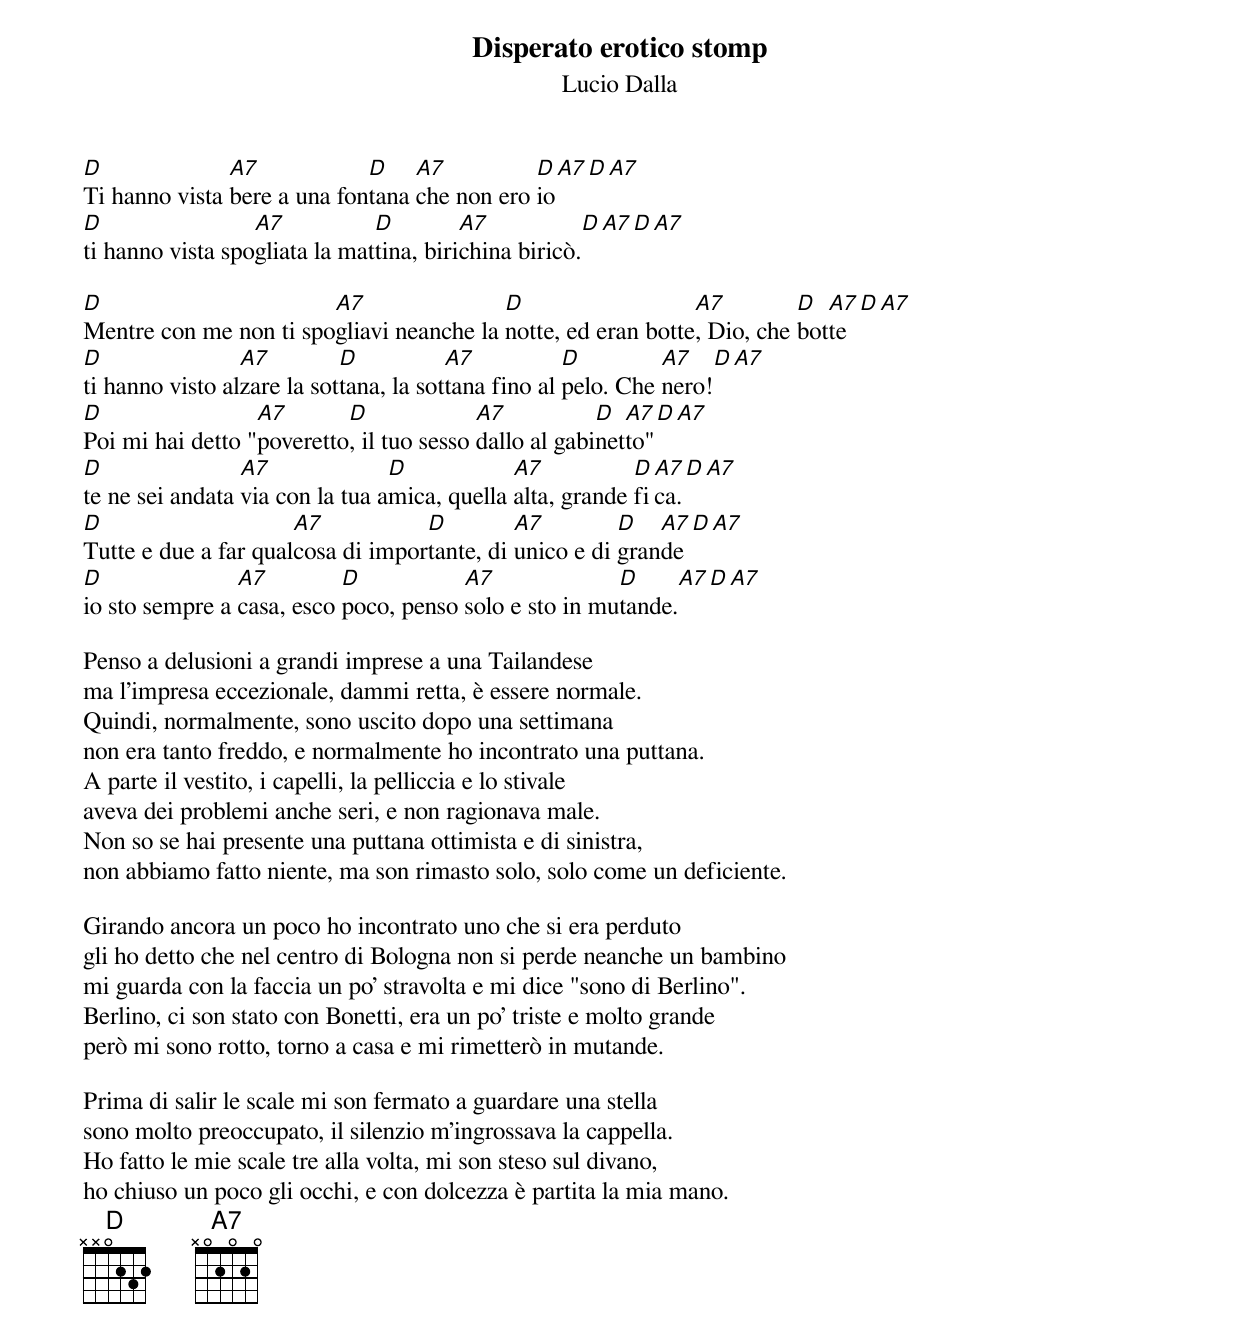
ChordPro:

{title: Disperato erotico stomp}
{subtitle: Lucio Dalla}

[D]Ti hanno vista [A7]bere a una fon[D]tana [A7]che non ero [D]io[A7][D][A7]
[D]ti hanno vista spo[A7]gliata la mat[D]tina, biri[A7]china biricò.[D][A7][D][A7]

[D]Mentre con me non ti spo[A7]gliavi neanche la [D]notte, ed eran botte[A7], Dio, che [D]bot[A7]te[D][A7]
[D]ti hanno visto al[A7]zare la sot[D]tana, la sot[A7]tana fino al [D]pelo. Che [A7]nero![D][A7]
[D]Poi mi hai detto "[A7]poveretto[D], il tuo sesso [A7]dallo al gabi[D]net[A7]to"[D][A7]
[D]te ne sei andata [A7]via con la tua a[D]mica, quella [A7]alta, grande [D]fi[A7]ca.[D][A7]
[D]Tutte e due a far qual[A7]cosa di impor[D]tante, di [A7]unico e di [D]gran[A7]de[D][A7]
[D]io sto sempre a [A7]casa, esco [D]poco, penso [A7]solo e sto in mu[D]tande.[A7][D][A7]

Penso a delusioni a grandi imprese a una Tailandese
ma l'impresa eccezionale, dammi retta, è essere normale.
Quindi, normalmente, sono uscito dopo una settimana
non era tanto freddo, e normalmente ho incontrato una puttana.
A parte il vestito, i capelli, la pelliccia e lo stivale
aveva dei problemi anche seri, e non ragionava male.
Non so se hai presente una puttana ottimista e di sinistra,
non abbiamo fatto niente, ma son rimasto solo, solo come un deficiente.

Girando ancora un poco ho incontrato uno che si era perduto
gli ho detto che nel centro di Bologna non si perde neanche un bambino
mi guarda con la faccia un po' stravolta e mi dice "sono di Berlino".
Berlino, ci son stato con Bonetti, era un po' triste e molto grande
però mi sono rotto, torno a casa e mi rimetterò in mutande.

Prima di salir le scale mi son fermato a guardare una stella
sono molto preoccupato, il silenzio m'ingrossava la cappella.
Ho fatto le mie scale tre alla volta, mi son steso sul divano,
ho chiuso un poco gli occhi, e con dolcezza è partita la mia mano.
